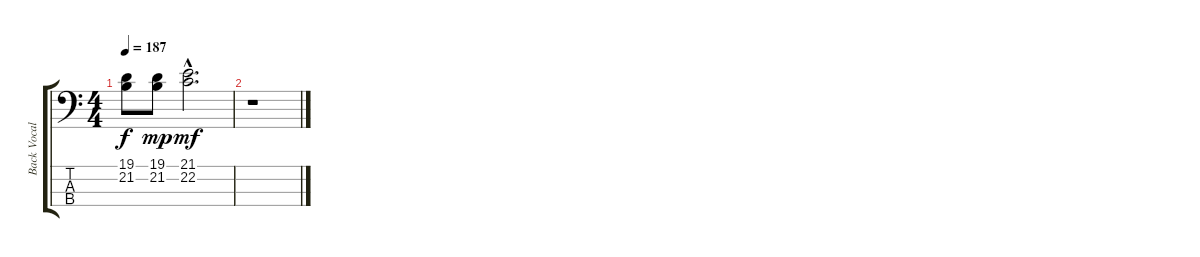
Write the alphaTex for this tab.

\track ("Back Vocals" "Back Vocal") {instrument bassoon}
\staff {score tabs}
\tuning (G2 D2 A1 E1) {hide}
\ts (4 4)
\tempo 187
\clef f4
\ks c
(19.1{t} 21.2{t}).8{dy f} (19.1 21.2).8{dy mp} (21.1{hac} 22.2{hac}).2{d dy mf} |
r.1
